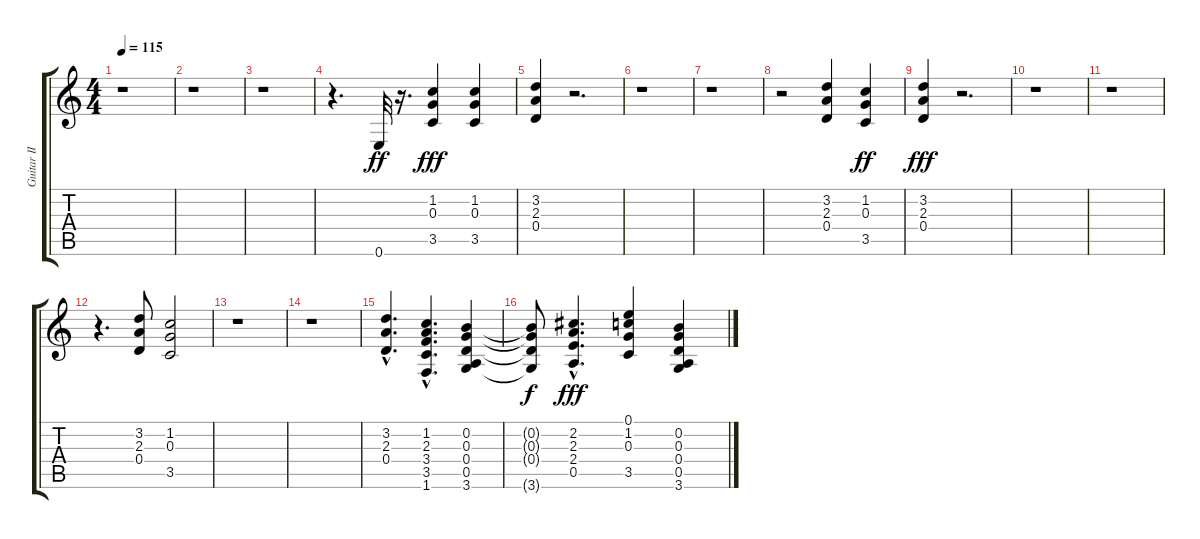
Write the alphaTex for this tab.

\track ("Guitar II" "Guitar II") {instrument distortionguitar}
\staff {score tabs}
\tuning (E4 B3 G3 D3 A2 E2) {hide}
\ts (4 4)
\tempo 115
\clef g2
\ks c
r.1{dy ff instrument distortionguitar} |
r.1 |
r.1 |
r.4{d} 0.6.32 r.16{d} (1.2 0.3 3.5).4{dy fff} (1.2 0.3 3.5).4 |
(3.2 2.3 0.4).4 r.2{d} |
r.1 |
r.1 |
r.2 (3.2 2.3 0.4).4 (1.2 0.3 3.5).4{dy ff} |
(3.2 2.3 0.4).4{dy fff} r.2{d} |
r.1 |
r.1 |
r.4{d} (3.2 2.3 0.4).8 (1.2 0.3 3.5).2 |
r.1 |
r.1 |
(3.2{hac} 2.3{hac} 0.4{hac}).4{d} (1.2{hac} 2.3{hac} 3.4{hac} 3.5{hac} 1.6{hac}).4{d} (0.2 0.3 0.4 0.5 3.6).4 |
(0.2{t} 0.3{t} 0.4{t} 3.6{t}).8{dy f} (2.2{hac} 2.3{hac} 2.4{hac} 0.5{hac}).4{d dy fff} (0.1 1.2 0.3 3.5).4 (0.2 0.3 0.4 0.5 3.6).4
